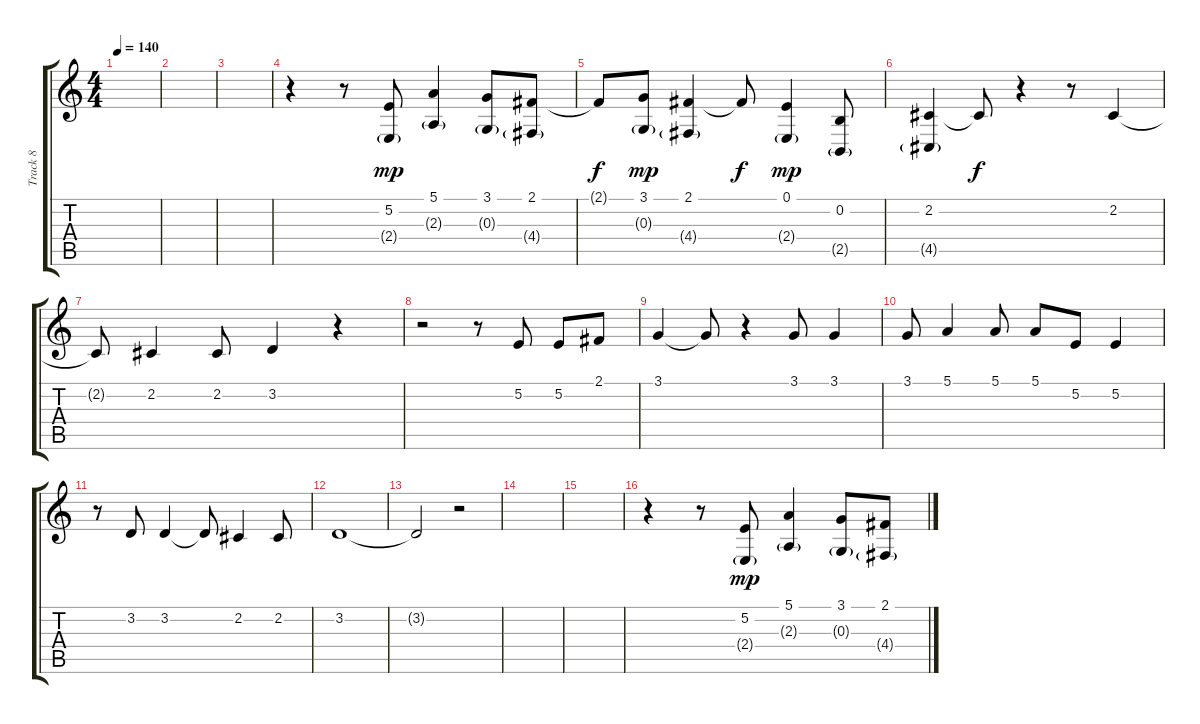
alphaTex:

\track ("Track 8" "Track 8") {instrument lead2sawtooth}
\staff {score tabs}
\tuning (E4 B3 G3 D3 A2 E2) {hide}
\ts (4 4)
\tempo 140
\clef g2
\ks c
|
|
|
r.4 r.8 (5.2 2.4{g}).8{dy mp} (5.1 2.3{g}).4 (3.1 0.3{g}).8 (2.1 4.4{g}).8 |
2.1{t}.8{dy f} (3.1 0.3{g}).8{dy mp} (2.1 4.4{g}).4 2.1{t}.8{dy f} (0.1 2.4{g}).4{dy mp} (0.2 2.5{g}).8 |
(2.2 4.5{g}).4 2.2{t}.8{dy f} r.4 r.8 2.2.4 |
2.2{t}.8 2.2.4 2.2.8 3.2.4 r.4 |
r.2 r.8 5.2.8 5.2.8 2.1.8 |
3.1.4 3.1{t}.8 r.4 3.1.8 3.1.4 |
3.1.8 5.1.4 5.1.8 5.1.8 5.2.8 5.2.4 |
r.8 3.2.8 3.2.4 3.2{t}.8 2.2.4 2.2.8 |
3.2.1 |
3.2{t}.2 r.2 |
|
|
r.4 r.8 (5.2 2.4{g}).8{dy mp} (5.1 2.3{g}).4 (3.1 0.3{g}).8 (2.1 4.4{g}).8
